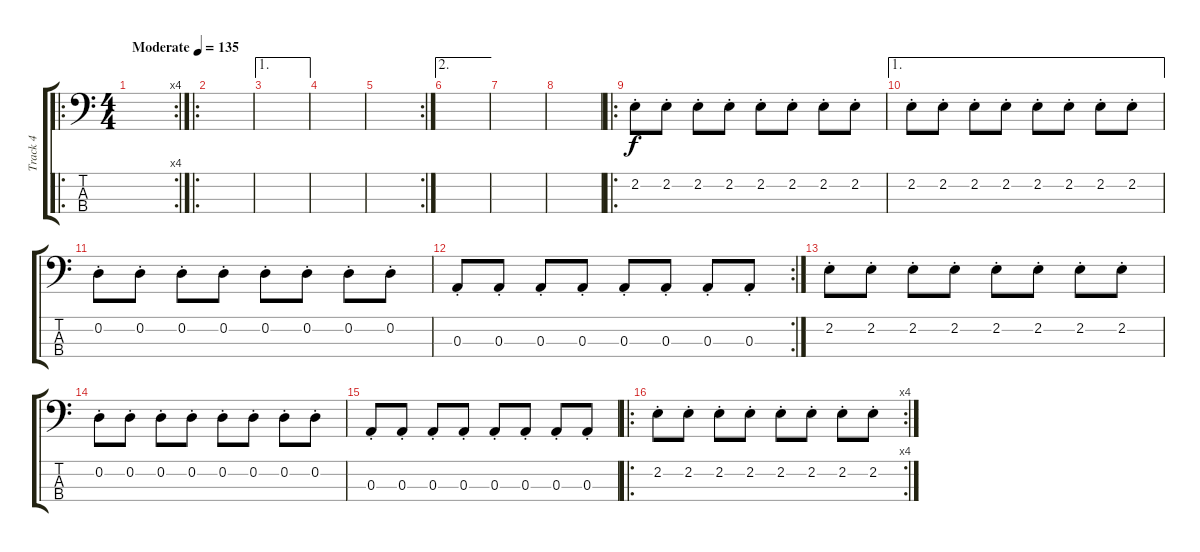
\track ("Track 4" "Track 4") {instrument electricbasspick}
\staff {score tabs}
\tuning (G2 D2 A1 E1) {hide}
\ro
\rc 4
\ts (4 4)
\tempo (135 "Moderate")
\clef f4
\ks c
|
\ro
|
\ae 1
|
|
\rc 2
|
\ae 2
|
|
|
\ro
2.2{st}.8 2.2{st}.8 2.2{st}.8 2.2{st}.8 2.2{st}.8 2.2{st}.8 2.2{st}.8 2.2{st}.8 |
\ae 1
2.2{st}.8 2.2{st}.8 2.2{st}.8 2.2{st}.8 2.2{st}.8 2.2{st}.8 2.2{st}.8 2.2{st}.8 |
0.2{st}.8 0.2{st}.8 0.2{st}.8 0.2{st}.8 0.2{st}.8 0.2{st}.8 0.2{st}.8 0.2{st}.8 |
\rc 2
0.3{st}.8 0.3{st}.8 0.3{st}.8 0.3{st}.8 0.3{st}.8 0.3{st}.8 0.3{st}.8 0.3{st}.8 |
2.2{st}.8 2.2{st}.8 2.2{st}.8 2.2{st}.8 2.2{st}.8 2.2{st}.8 2.2{st}.8 2.2{st}.8 |
0.2{st}.8 0.2{st}.8 0.2{st}.8 0.2{st}.8 0.2{st}.8 0.2{st}.8 0.2{st}.8 0.2{st}.8 |
0.3{st}.8 0.3{st}.8 0.3{st}.8 0.3{st}.8 0.3{st}.8 0.3{st}.8 0.3{st}.8 0.3{st}.8 |
\ro
\rc 4
2.2{st}.8 2.2{st}.8 2.2{st}.8 2.2{st}.8 2.2{st}.8 2.2{st}.8 2.2{st}.8 2.2{st}.8
